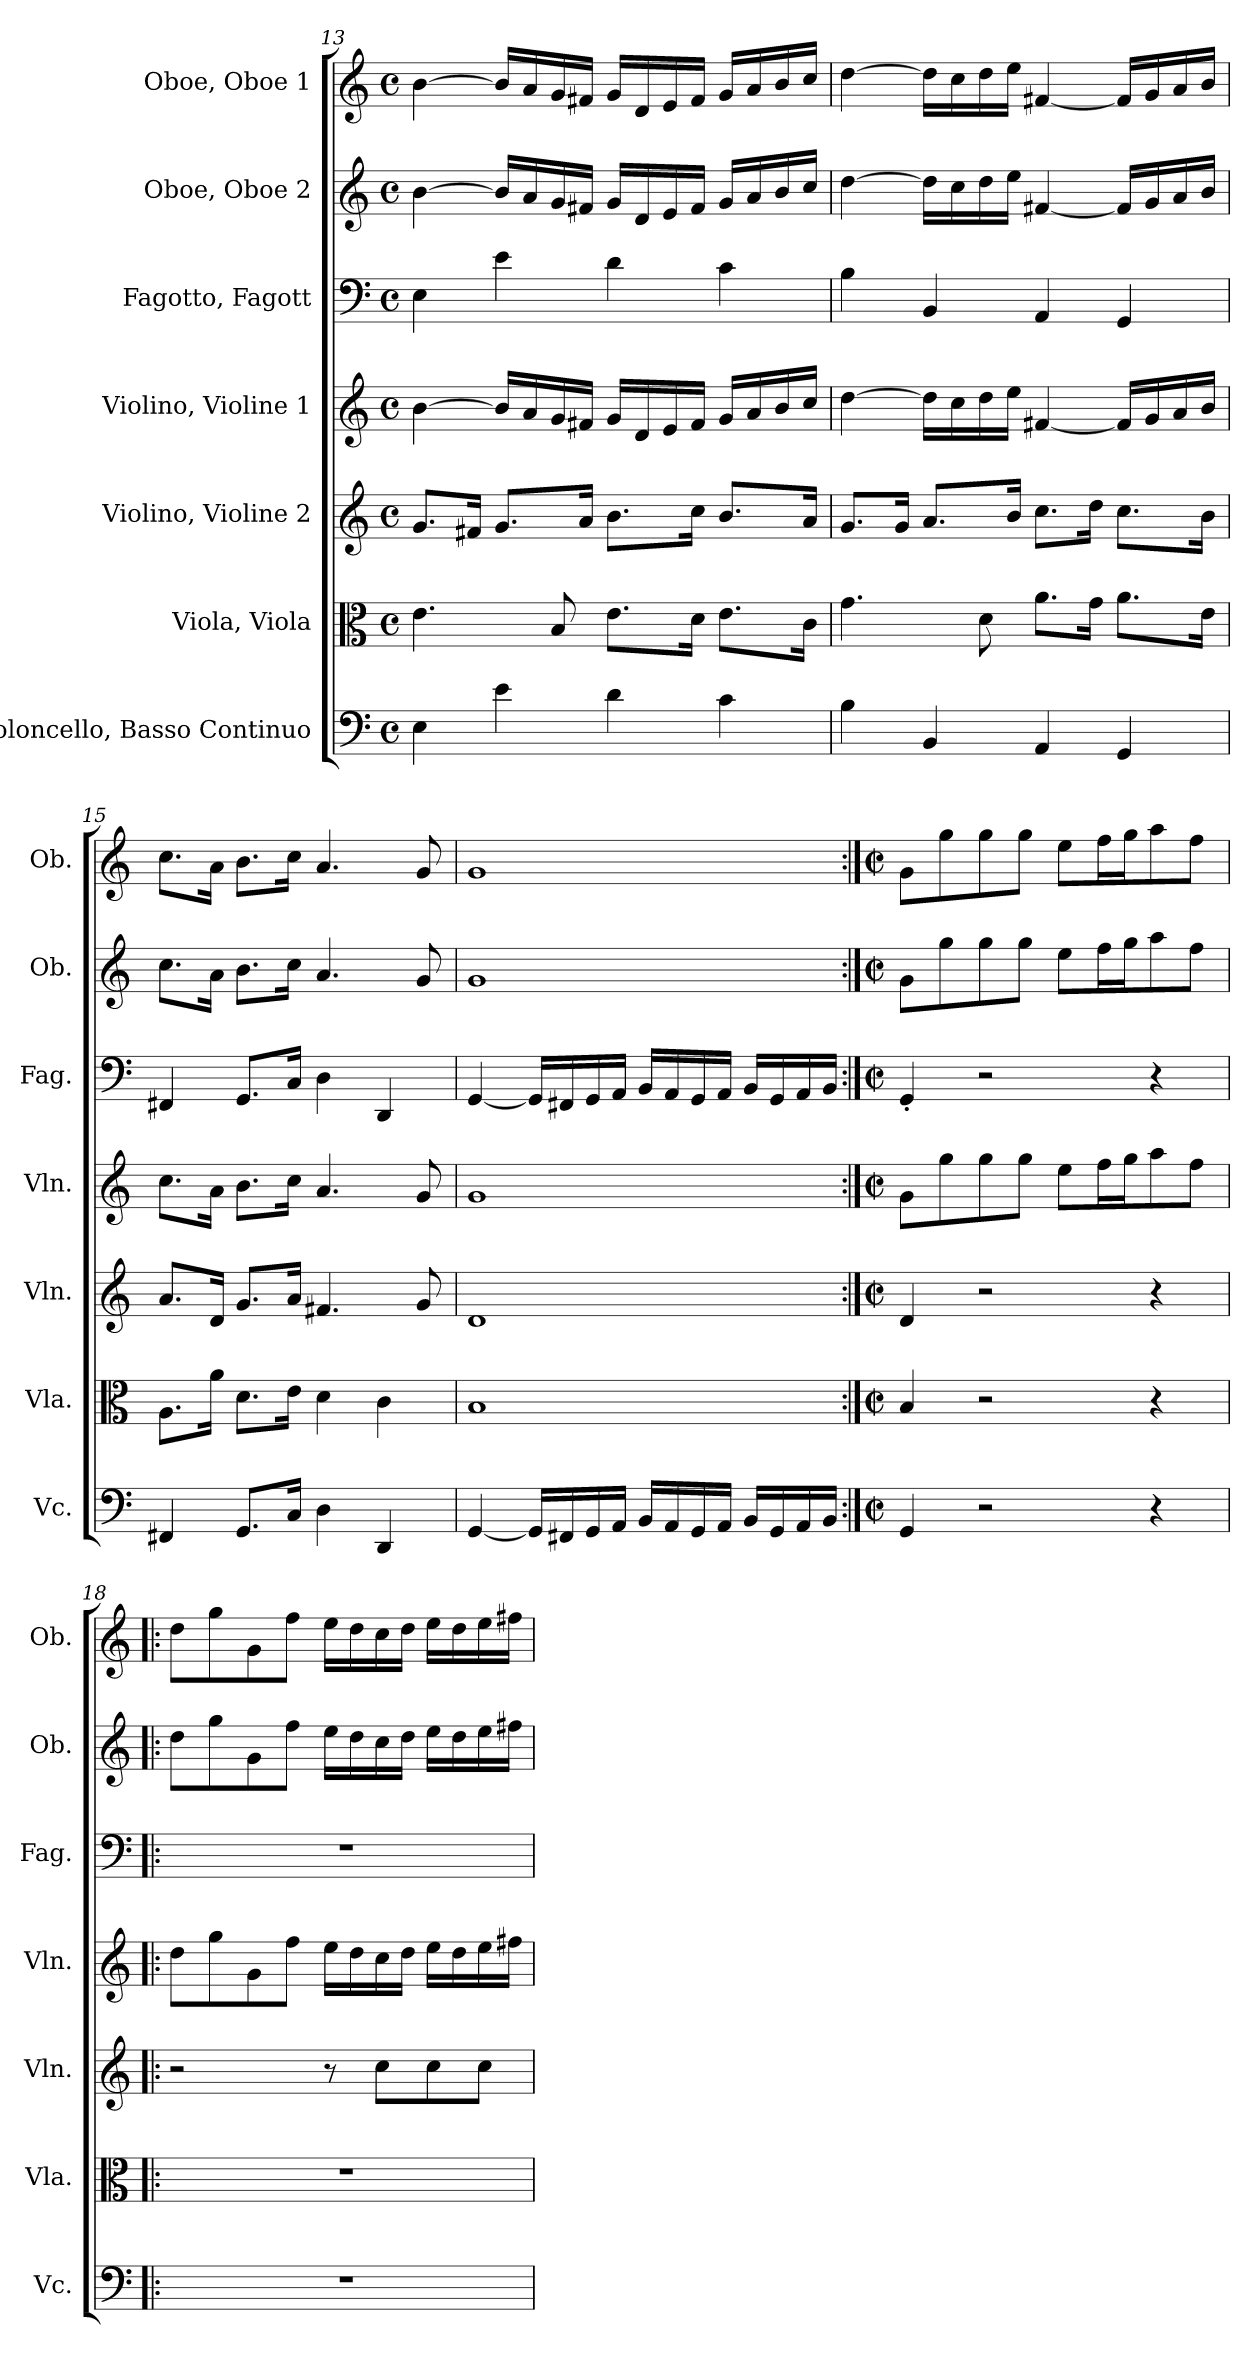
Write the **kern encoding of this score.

**kern	**kern	**kern	**kern	**kern	**kern	**kern
*part7	*part6	*part5	*part4	*part3	*part2	*part1
*staff7	*staff6	*staff5	*staff4	*staff3	*staff2	*staff1
*I"Violoncello, Basso Continuo	*I"Viola, Viola	*I"Violino, Violine 2	*I"Violino, Violine 1	*I"Fagotto, Fagott	*I"Oboe, Oboe 2	*I"Oboe, Oboe 1
*I'Vc.	*I'Vla.	*I'Vln.	*I'Vln.	*I'Fag.	*I'Ob.	*I'Ob.
*clefF4	*clefC3	*clefG2	*clefG2	*clefF4	*clefG2	*clefG2
*k[]	*k[]	*k[]	*k[]	*k[]	*k[]	*k[]
*M4/4	*M4/4	*M4/4	*M4/4	*M4/4	*M4/4	*M4/4
*met(c)	*met(c)	*met(c)	*met(c)	*met(c)	*met(c)	*met(c)
=13	=13	=13	=13	=13	=13	=13
4E\	4.e\	8.g/L	[4b\	4E\	[4b\	[4b\
.	.	16f#X/Jk	.	.	.	.
4e\	.	8.g/L	16b/LL]	4e\	16b/LL]	16b/LL]
.	.	.	16a/	.	16a/	16a/
.	8B/	.	16g/	.	16g/	16g/
.	.	16a/Jk	16f#X/JJ	.	16f#X/JJ	16f#X/JJ
4d\	8.e\L	8.b\L	16g/LL	4d\	16g/LL	16g/LL
.	.	.	16d/	.	16d/	16d/
.	.	.	16e/	.	16e/	16e/
.	16d\Jk	16cc\Jk	16f#/JJ	.	16f#/JJ	16f#/JJ
4c\	8.e\L	8.b/L	16g/LL	4c\	16g/LL	16g/LL
.	.	.	16a/	.	16a/	16a/
.	.	.	16b/	.	16b/	16b/
.	16c\Jk	16a/Jk	16cc/JJ	.	16cc/JJ	16cc/JJ
=14	=14	=14	=14	=14	=14	=14
4B\	4.g\	8.g/L	[4dd\	4B\	[4dd\	[4dd\
.	.	16g/Jk	.	.	.	.
4BB/	.	8.a/L	16dd\LL]	4BB/	16dd\LL]	16dd\LL]
.	.	.	16cc\	.	16cc\	16cc\
.	8d\	.	16dd\	.	16dd\	16dd\
.	.	16b/Jk	16ee\JJ	.	16ee\JJ	16ee\JJ
4AA/	8.a\L	8.cc\L	[4f#X/	4AA/	[4f#X/	[4f#X/
.	16g\Jk	16dd\Jk	.	.	.	.
4GG/	8.a\L	8.cc\L	16f#/LL]	4GG/	16f#/LL]	16f#/LL]
.	.	.	16g/	.	16g/	16g/
.	.	.	16a/	.	16a/	16a/
.	16e\Jk	16b\Jk	16b/JJ	.	16b/JJ	16b/JJ
!!LO:LB:g=z
=15	=15	=15	=15	=15	=15	=15
4FF#X/	8.A\L	8.a/L	8.cc\L	4FF#X/	8.cc\L	8.cc\L
.	16a\Jk	16d/Jk	16a\Jk	.	16a\Jk	16a\Jk
8.GG/L	8.d\L	8.g/L	8.b\L	8.GG/L	8.b\L	8.b\L
16C/Jk	16e\Jk	16a/Jk	16cc\Jk	16C/Jk	16cc\Jk	16cc\Jk
4D\	4d\	4.f#X/	4.a/	4D\	4.a/	4.a/
4DD/	4c\	.	.	4DD/	.	.
.	.	8g/	8g/	.	8g/	8g/
=16	=16	=16	=16	=16	=16	=16
[4GG/	1B	1d	1g	[4GG/	1g	1g
16GG/LL]	.	.	.	16GG/LL]	.	.
16FF#X/	.	.	.	16FF#X/	.	.
16GG/	.	.	.	16GG/	.	.
16AA/JJ	.	.	.	16AA/JJ	.	.
16BB/LL	.	.	.	16BB/LL	.	.
16AA/	.	.	.	16AA/	.	.
16GG/	.	.	.	16GG/	.	.
16AA/JJ	.	.	.	16AA/JJ	.	.
16BB/LL	.	.	.	16BB/LL	.	.
16GG/	.	.	.	16GG/	.	.
16AA/	.	.	.	16AA/	.	.
16BB/JJ	.	.	.	16BB/JJ	.	.
=17:|!	=17:|!	=17:|!	=17:|!	=17:|!	=17:|!	=17:|!
*M2/2	*M2/2	*M2/2	*M2/2	*M2/2	*M2/2	*M2/2
*met(c|)	*met(c|)	*met(c|)	*met(c|)	*met(c|)	*met(c|)	*met(c|)
*	*	*	*	*	*	*MM90
4GG/	4B/	4d/	8g\L	4GG'/	8g\L	8g\L
.	.	.	8gg\	.	8gg\	8gg\
2r	2r	2r	8gg\	2r	8gg\	8gg\
.	.	.	8gg\J	.	8gg\J	8gg\J
.	.	.	8ee\L	.	8ee\L	8ee\L
.	.	.	16ff\L	.	16ff\L	16ff\L
.	.	.	16gg\J	.	16gg\J	16gg\J
4r	4r	4r	8aa\	4r	8aa\	8aa\
.	.	.	8ff\J	.	8ff\J	8ff\J
=18!|:	=18!|:	=18!|:	=18!|:	=18!|:	=18!|:	=18!|:
1r	1r	2r	8dd\L	1r	8dd\L	8dd\L
.	.	.	8gg\	.	8gg\	8gg\
.	.	.	8g\	.	8g\	8g\
.	.	.	8ff\J	.	8ff\J	8ff\J
.	.	8r	16ee\LL	.	16ee\LL	16ee\LL
.	.	.	16dd\	.	16dd\	16dd\
.	.	8cc\L	16cc\	.	16cc\	16cc\
.	.	.	16dd\JJ	.	16dd\JJ	16dd\JJ
.	.	8cc\	16ee\LL	.	16ee\LL	16ee\LL
.	.	.	16dd\	.	16dd\	16dd\
.	.	8cc\J	16ee\	.	16ee\	16ee\
.	.	.	16ff#X\JJ	.	16ff#X\JJ	16ff#X\JJ
=	=	=	=	=	=	=
*-	*-	*-	*-	*-	*-	*-
